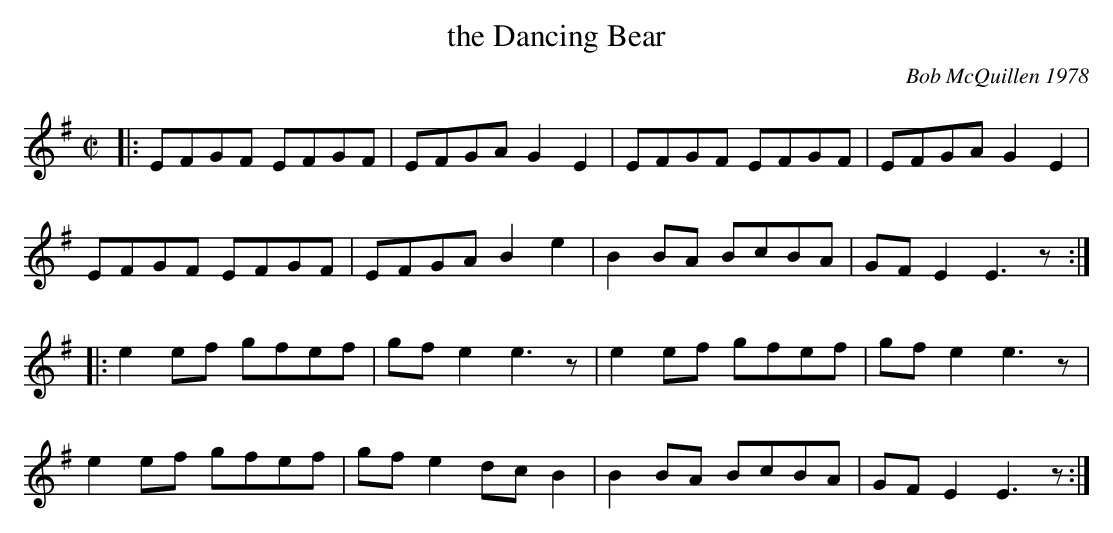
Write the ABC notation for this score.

X:1
T: the Dancing Bear
C: Bob McQuillen 1978
M: C|
L: 1/8
K: Em
|:\
EFGF EFGF | EFGA G2E2 | EFGF EFGF | EFGA G2E2 |
EFGF EFGF | EFGA B2e2 | B2BA BcBA | GFE2 E3z :|
|:\
e2ef gfef | gfe2 e3z | e2ef gfef | gfe2 e3z |
e2ef gfef | gfe2dcB2 | B2BA BcBA | GFE2 E3z :|
